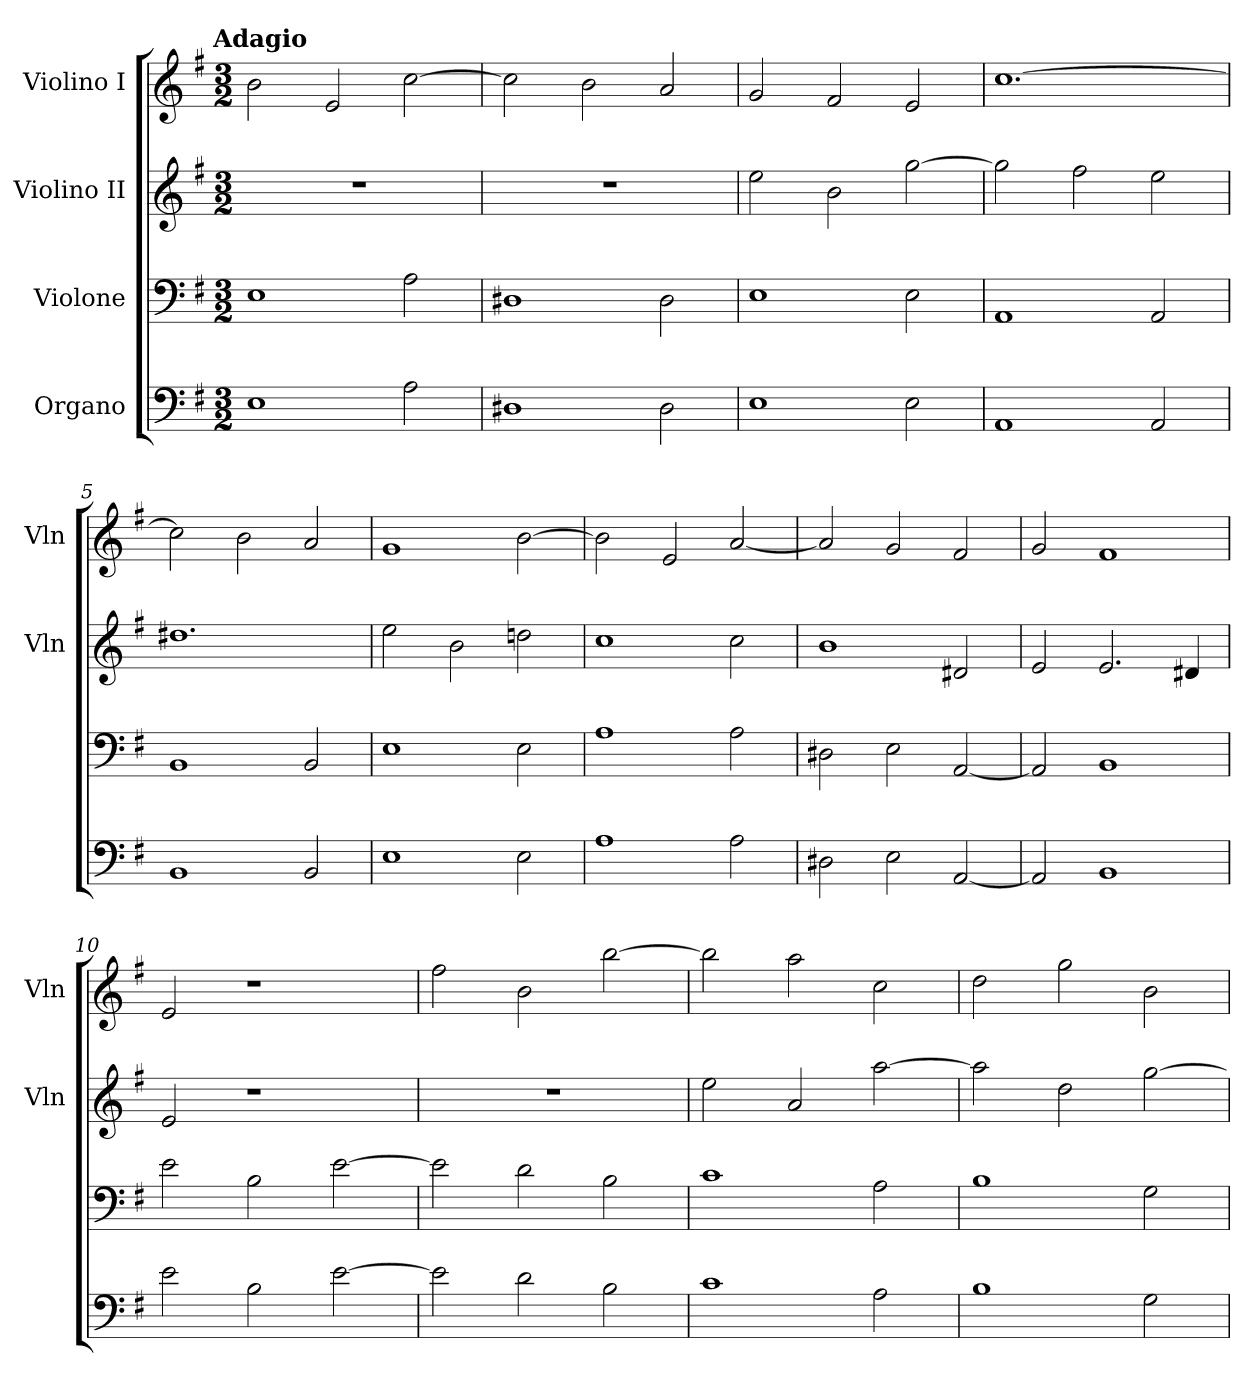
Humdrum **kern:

**kern	**kern	**kern	**kern
*part4	*part3	*part2	*part1
*staff4	*staff3	*staff2	*staff1
*I"Organo	*I"Violone	*I"Violino II	*I"Violino I
*	*	*I'Vln	*I'Vln
*clefF4	*clefF4	*clefG2	*clefG2
*k[f#]	*k[f#]	*k[f#]	*k[f#]
*e:	*e:	*e:	*e:
!!LO:TX:omd:t=Adagio
*M3/2	*M3/2	*M3/2	*M3/2
*MM56	*MM56	*MM56	*MM56
=1	=1	=1	=1
1E	1E	1.r	2b
.	.	.	2e
2A	2A	.	[2cc
=2	=2	=2	=2
1D#X	1D#X	1.r	2cc]
.	.	.	2b
2D#	2D#	.	2a
=3	=3	=3	=3
1E	1E	2ee	2g
.	.	2b	2f#
2E	2E	[2gg	2e
=4	=4	=4	=4
1AA	1AA	2gg]	[1.cc
.	.	2ff#	.
2AA	2AA	2ee	.
=5	=5	=5	=5
1BB	1BB	1.dd#X	2cc]
.	.	.	2b
2BB	2BB	.	2a
=6	=6	=6	=6
1E	1E	2ee	1g
.	.	2b	.
2E	2E	2ddn	[2b
=7	=7	=7	=7
1A	1A	1cc	2b]
.	.	.	2e
2A	2A	2cc	[2a
=8	=8	=8	=8
2D#X	2D#X	1b	2a]
2E	2E	.	2g
[2AA	[2AA	2d#X	2f#
=9	=9	=9	=9
2AA]	2AA]	2e	2g
1BB	1BB	2.e	1f#
.	.	4d#X	.
=10	=10	=10	=10
2e	2e	2e	2e
2B	2B	1r	1r
[2e	[2e	.	.
=11	=11	=11	=11
2e]	2e]	1.r	2ff#
2d	2d	.	2b
2B	2B	.	[2bb
=12	=12	=12	=12
1c	1c	2ee	2bb]
.	.	2a	2aa
2A	2A	[2aa	2cc
=13	=13	=13	=13
1B	1B	2aa]	2dd
.	.	2dd	2gg
2G	2G	[2gg	2b
=	=	=	=
*-	*-	*-	*-
